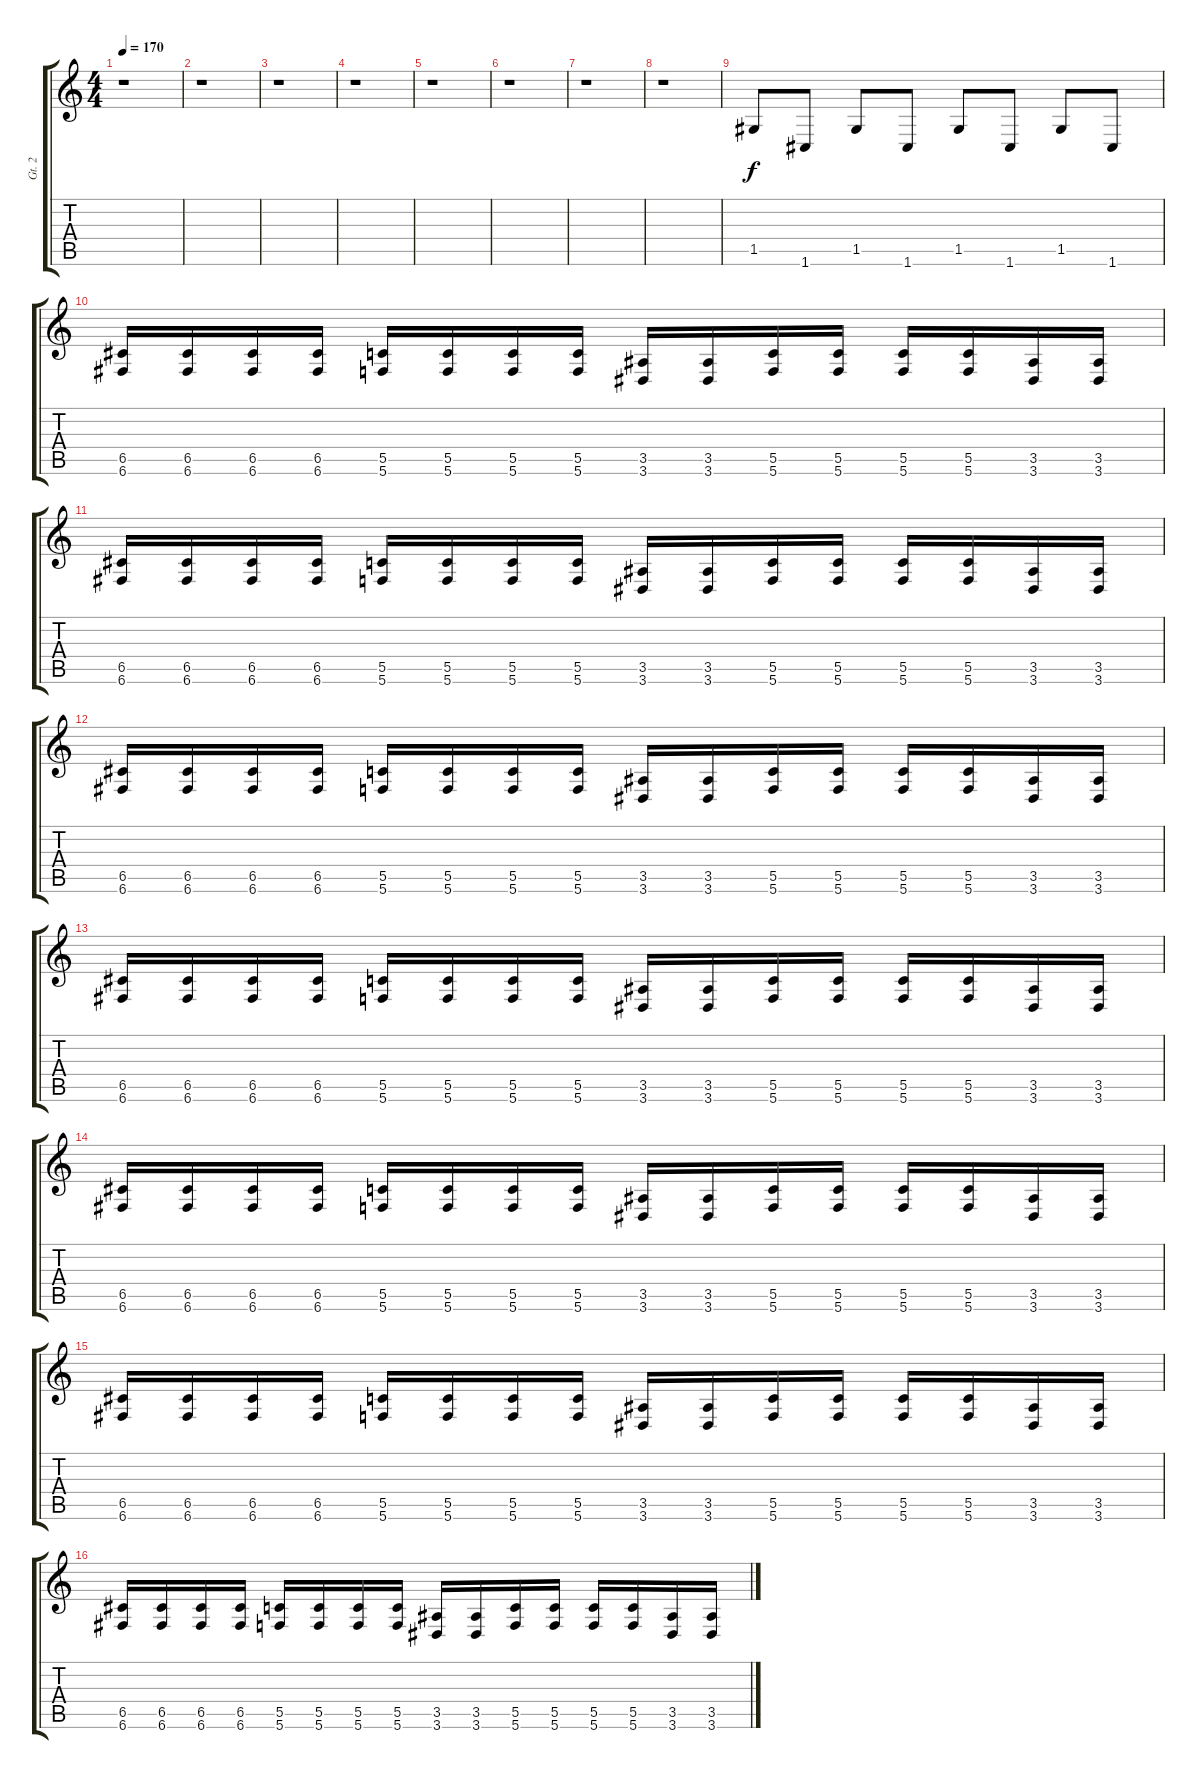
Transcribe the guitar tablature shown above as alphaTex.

\track ("Gt. 2" "Gt. 2") {instrument distortionguitar}
\staff {score tabs}
\tuning (D4 A3 F3 C3 G2 C2) {hide}
\ts (4 4)
\tempo 170
\clef g2
\ks c
r.1{dy f instrument distortionguitar} |
r.1 |
r.1 |
r.1 |
r.1 |
r.1 |
r.1 |
r.1 |
1.5.8 1.6.8 1.5.8 1.6.8 1.5.8 1.6.8 1.5.8 1.6.8 |
(6.5 6.6).16 (6.5 6.6).16 (6.5 6.6).16 (6.5 6.6).16 (5.5 5.6).16 (5.5 5.6).16 (5.5 5.6).16 (5.5 5.6).16 (3.5 3.6).16 (3.5 3.6).16 (5.5 5.6).16 (5.5 5.6).16 (5.5 5.6).16 (5.5 5.6).16 (3.5 3.6).16 (3.5 3.6).16 |
(6.5 6.6).16 (6.5 6.6).16 (6.5 6.6).16 (6.5 6.6).16 (5.5 5.6).16 (5.5 5.6).16 (5.5 5.6).16 (5.5 5.6).16 (3.5 3.6).16 (3.5 3.6).16 (5.5 5.6).16 (5.5 5.6).16 (5.5 5.6).16 (5.5 5.6).16 (3.5 3.6).16 (3.5 3.6).16 |
(6.5 6.6).16 (6.5 6.6).16 (6.5 6.6).16 (6.5 6.6).16 (5.5 5.6).16 (5.5 5.6).16 (5.5 5.6).16 (5.5 5.6).16 (3.5 3.6).16 (3.5 3.6).16 (5.5 5.6).16 (5.5 5.6).16 (5.5 5.6).16 (5.5 5.6).16 (3.5 3.6).16 (3.5 3.6).16 |
(6.5 6.6).16 (6.5 6.6).16 (6.5 6.6).16 (6.5 6.6).16 (5.5 5.6).16 (5.5 5.6).16 (5.5 5.6).16 (5.5 5.6).16 (3.5 3.6).16 (3.5 3.6).16 (5.5 5.6).16 (5.5 5.6).16 (5.5 5.6).16 (5.5 5.6).16 (3.5 3.6).16 (3.5 3.6).16 |
(6.5 6.6).16 (6.5 6.6).16 (6.5 6.6).16 (6.5 6.6).16 (5.5 5.6).16 (5.5 5.6).16 (5.5 5.6).16 (5.5 5.6).16 (3.5 3.6).16 (3.5 3.6).16 (5.5 5.6).16 (5.5 5.6).16 (5.5 5.6).16 (5.5 5.6).16 (3.5 3.6).16 (3.5 3.6).16 |
(6.5 6.6).16 (6.5 6.6).16 (6.5 6.6).16 (6.5 6.6).16 (5.5 5.6).16 (5.5 5.6).16 (5.5 5.6).16 (5.5 5.6).16 (3.5 3.6).16 (3.5 3.6).16 (5.5 5.6).16 (5.5 5.6).16 (5.5 5.6).16 (5.5 5.6).16 (3.5 3.6).16 (3.5 3.6).16 |
(6.5 6.6).16 (6.5 6.6).16 (6.5 6.6).16 (6.5 6.6).16 (5.5 5.6).16 (5.5 5.6).16 (5.5 5.6).16 (5.5 5.6).16 (3.5 3.6).16 (3.5 3.6).16 (5.5 5.6).16 (5.5 5.6).16 (5.5 5.6).16 (5.5 5.6).16 (3.5 3.6).16 (3.5 3.6).16
